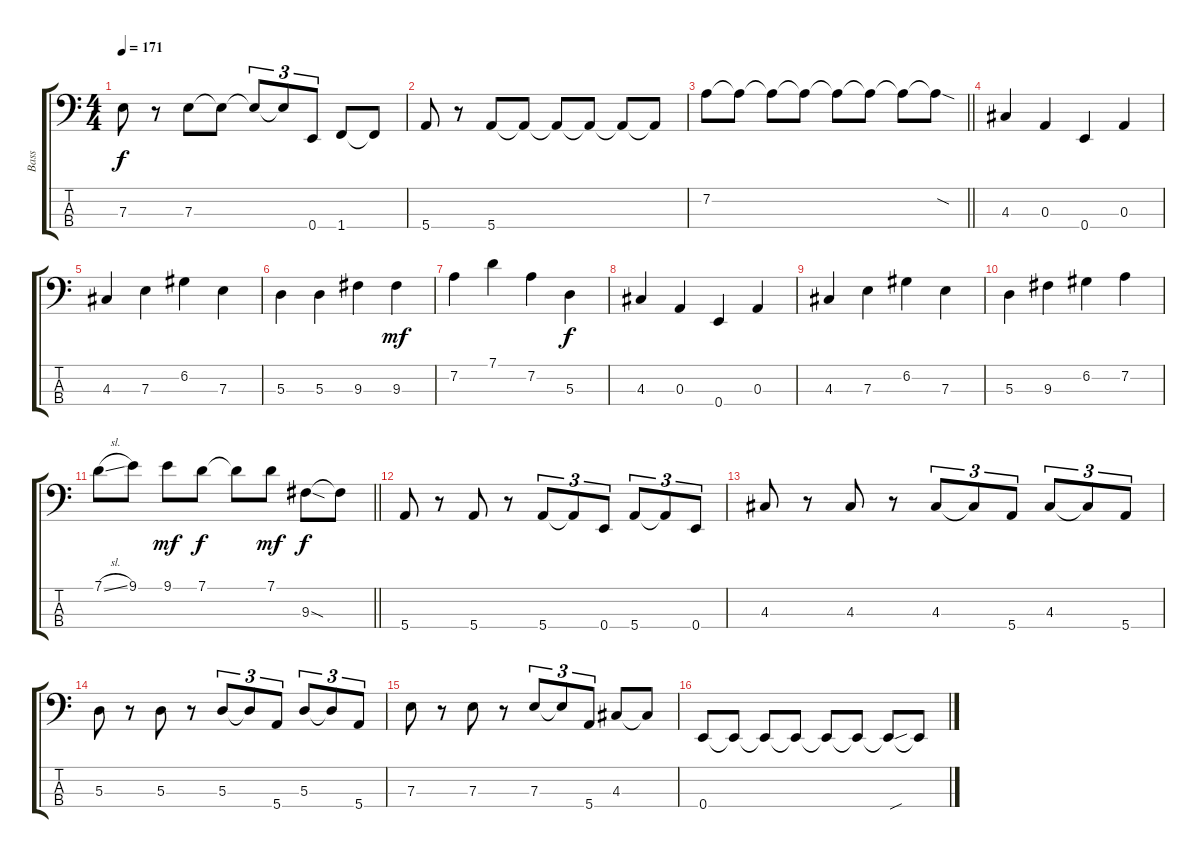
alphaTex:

\track ("Bass" "Bass") {instrument electricbassfinger}
\staff {score tabs}
\tuning (G2 D2 A1 E1) {hide}
\ts (4 4)
\tempo 171
\clef f4
\ks c
7.3.8{dy f} r.8 7.3.8 7.3{t}.8 7.3{t}.8{tu (3 2)} 7.3{t}.8{tu (3 2)} 0.4.8{tu (3 2)} 1.4.8 1.4{t}.8 |
5.4.8 r.8 5.4.8 5.4{t}.8 5.4{t}.8 5.4{t}.8 5.4{t}.8 5.4{t}.8 |
\barLineRight lightlight
7.2.8 7.2{t}.8 7.2{t}.8 7.2{t}.8 7.2{t}.8 7.2{t}.8 7.2{t}.8 7.2{sod t}.8 |
\section ("" "")
4.3.4 0.3.4 0.4.4 0.3.4 |
4.3.4 7.3.4 6.2.4 7.3.4 |
5.3.4 5.3.4 9.3.4 9.3.4{dy mf} |
7.2.4 7.1.4 7.2.4 5.3.4{dy f} |
4.3.4 0.3.4 0.4.4 0.3.4 |
4.3.4 7.3.4 6.2.4 7.3.4 |
5.3.4 9.3.4 6.2.4 7.2.4 |
\barLineRight lightlight
7.1{sl}.8 9.1.8 9.1.8{dy mf} 7.1.8{dy f} 7.1{t}.8 7.1.8{dy mf} 9.3{sod}.8{dy f} 9.3{t}.8 |
\section ("" "")
5.4.8 r.8 5.4.8 r.8 5.4.8{tu (3 2)} 5.4{t}.8{tu (3 2)} 0.4.8{tu (3 2)} 5.4.8{tu (3 2)} 5.4{t}.8{tu (3 2)} 0.4.8{tu (3 2)} |
4.3.8 r.8 4.3.8 r.8 4.3.8{tu (3 2)} 4.3{t}.8{tu (3 2)} 5.4.8{tu (3 2)} 4.3.8{tu (3 2)} 4.3{t}.8{tu (3 2)} 5.4.8{tu (3 2)} |
5.3.8 r.8 5.3.8 r.8 5.3.8{tu (3 2)} 5.3{t}.8{tu (3 2)} 5.4.8{tu (3 2)} 5.3.8{tu (3 2)} 5.3{t}.8{tu (3 2)} 5.4.8{tu (3 2)} |
7.3.8 r.8 7.3.8 r.8 7.3.8{tu (3 2)} 7.3{t}.8{tu (3 2)} 5.4.8{tu (3 2)} 4.3.8 4.3{t}.8 |
0.4.8 0.4{t}.8 0.4{t}.8 0.4{t}.8 0.4{t}.8 0.4{t}.8 0.4{sou t}.8 0.4{t}.8
